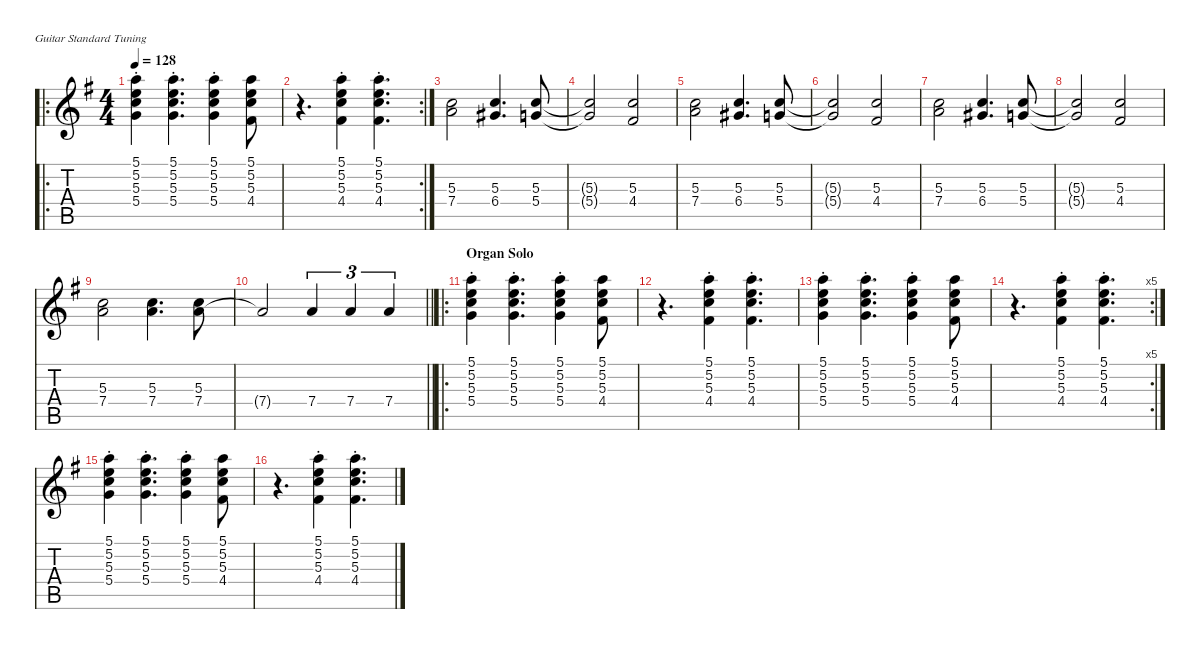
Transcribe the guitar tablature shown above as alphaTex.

\defaultSystemsLayout 4
\hideDynamics
\bracketExtendMode nobrackets
\singleTrackTrackNamePolicy hidden
\multiTrackTrackNamePolicy hidden
\firstSystemTrackNameMode fullname
\firstSystemTrackNameOrientation horizontal
\otherSystemsTrackNameOrientation horizontal
\track ("Rhythm Guitar" "jz.guit.") {instrument electricguitarjazz}
\staff {score tabs}
\tuning (E4 B3 G3 D3 A2 E2)
\ro
\ts (4 4)
\tempo 128
\clef g2
\ks g
(5.1{st acc forcenatural} 5.2{st acc forcenatural} 5.3{st acc forcenatural} 5.4{st acc forcenatural}).4{dy f beam Down} (5.1{st acc forcenatural} 5.2{st acc forcenatural} 5.3{st acc forcenatural} 5.4{st acc forcenatural}).4{d beam Down} (5.1{st acc forcenatural} 5.2{st acc forcenatural} 5.3{st acc forcenatural} 5.4{st acc forcenatural}).4{beam Down} (5.1{acc forcenatural} 5.2{acc forcenatural} 5.3{acc forcenatural} 4.4{acc #}).8{beam Down} |
\rc 2
r.4{d beam Down} (5.1{st acc forcenatural} 5.2{st acc forcenatural} 5.3{st acc forcenatural} 4.4{st acc #}).4{beam Down} (5.1{st acc forcenatural} 5.2{st acc forcenatural} 5.3{st acc forcenatural} 4.4{st acc #}).4{d beam Down} |
(5.3{acc forcenatural} 7.4{acc forcenatural}).2{beam Down} (5.3{acc forcenatural} 6.4{acc #}).4{d beam Up} (5.3{acc forcenatural} 5.4{acc forcenatural}).8{beam Up} |
(5.3{t acc forcenatural} 5.4{t acc forcenatural}).2{beam Up} (5.3{acc forcenatural} 4.4{acc #}).2{beam Up} |
(5.3{acc forcenatural} 7.4{acc forcenatural}).2{beam Down} (5.3{acc forcenatural} 6.4{acc #}).4{d beam Up} (5.3{acc forcenatural} 5.4{acc forcenatural}).8{beam Up} |
(5.3{t acc forcenatural} 5.4{t acc forcenatural}).2{beam Up} (5.3{acc forcenatural} 4.4{acc #}).2{beam Up} |
(5.3{acc forcenatural} 7.4{acc forcenatural}).2{beam Down} (5.3{acc forcenatural} 6.4{acc #}).4{d beam Up} (5.3{acc forcenatural} 5.4{acc forcenatural}).8{beam Up} |
(5.3{t acc forcenatural} 5.4{t acc forcenatural}).2{beam Up} (5.3{acc forcenatural} 4.4{acc #}).2{beam Up} |
(5.3{acc forcenatural} 7.4{acc forcenatural}).2{beam Down} (5.3{acc forcenatural} 7.4{acc forcenatural}).4{d beam Down} (5.3{acc forcenatural} 7.4{acc forcenatural}).8{beam Down} |
\barLineRight lightlight
7.4{t acc forcenatural}.2{beam Up} 7.4{acc forcenatural}.4{tu (3 2) beam Up} 7.4{acc forcenatural}.4{tu (3 2) beam Up} 7.4{acc forcenatural}.4{tu (3 2) beam Up} |
\ro
\section ("" "Organ Solo")
(5.1{st acc forcenatural} 5.2{st acc forcenatural} 5.3{st acc forcenatural} 5.4{st acc forcenatural}).4{beam Down} (5.1{st acc forcenatural} 5.2{st acc forcenatural} 5.3{st acc forcenatural} 5.4{st acc forcenatural}).4{d beam Down} (5.1{st acc forcenatural} 5.2{st acc forcenatural} 5.3{st acc forcenatural} 5.4{st acc forcenatural}).4{beam Down} (5.1{acc forcenatural} 5.2{acc forcenatural} 5.3{acc forcenatural} 4.4{acc #}).8{beam Down} |
r.4{d beam Down} (5.1{st acc forcenatural} 5.2{st acc forcenatural} 5.3{st acc forcenatural} 4.4{st acc #}).4{beam Down} (5.1{st acc forcenatural} 5.2{st acc forcenatural} 5.3{st acc forcenatural} 4.4{st acc #}).4{d beam Down} |
(5.1{st acc forcenatural} 5.2{st acc forcenatural} 5.3{st acc forcenatural} 5.4{st acc forcenatural}).4{beam Down} (5.1{st acc forcenatural} 5.2{st acc forcenatural} 5.3{st acc forcenatural} 5.4{st acc forcenatural}).4{d beam Down} (5.1{st acc forcenatural} 5.2{st acc forcenatural} 5.3{st acc forcenatural} 5.4{st acc forcenatural}).4{beam Down} (5.1{acc forcenatural} 5.2{acc forcenatural} 5.3{acc forcenatural} 4.4{acc #}).8{beam Down} |
\rc 5
r.4{d beam Down} (5.1{st acc forcenatural} 5.2{st acc forcenatural} 5.3{st acc forcenatural} 4.4{st acc #}).4{beam Down} (5.1{st acc forcenatural} 5.2{st acc forcenatural} 5.3{st acc forcenatural} 4.4{st acc #}).4{d beam Down} |
(5.1{st acc forcenatural} 5.2{st acc forcenatural} 5.3{st acc forcenatural} 5.4{st acc forcenatural}).4{beam Down} (5.1{st acc forcenatural} 5.2{st acc forcenatural} 5.3{st acc forcenatural} 5.4{st acc forcenatural}).4{d beam Down} (5.1{st acc forcenatural} 5.2{st acc forcenatural} 5.3{st acc forcenatural} 5.4{st acc forcenatural}).4{beam Down} (5.1{acc forcenatural} 5.2{acc forcenatural} 5.3{acc forcenatural} 4.4{acc #}).8{beam Down} |
r.4{d beam Down} (5.1{st acc forcenatural} 5.2{st acc forcenatural} 5.3{st acc forcenatural} 4.4{st acc #}).4{beam Down} (5.1{st acc forcenatural} 5.2{st acc forcenatural} 5.3{st acc forcenatural} 4.4{st acc #}).4{d beam Down}
